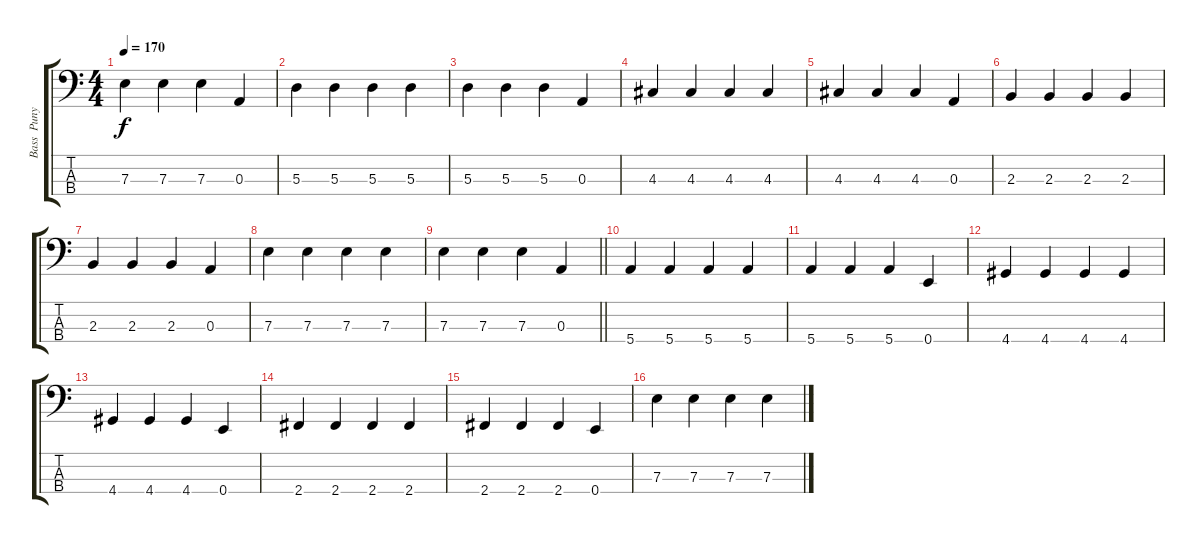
\track ("Bass  Punya Gitar Da" "Bass  Puny") {instrument electricbasspick}
\staff {score tabs}
\tuning (G2 D2 A1 E1) {hide}
\ts (4 4)
\tempo 170
\clef f4
\ks c
7.3.4{dy f} 7.3.4 7.3.4 0.3.4 |
5.3.4 5.3.4 5.3.4 5.3.4 |
5.3.4 5.3.4 5.3.4 0.3.4 |
4.3.4 4.3.4 4.3.4 4.3.4 |
4.3.4 4.3.4 4.3.4 0.3.4 |
2.3.4 2.3.4 2.3.4 2.3.4 |
2.3.4 2.3.4 2.3.4 0.3.4 |
7.3.4 7.3.4 7.3.4 7.3.4 |
\barLineRight lightlight
7.3.4 7.3.4 7.3.4 0.3.4 |
5.4.4 5.4.4 5.4.4 5.4.4 |
5.4.4 5.4.4 5.4.4 0.4.4 |
4.4.4 4.4.4 4.4.4 4.4.4 |
4.4.4 4.4.4 4.4.4 0.4.4 |
2.4.4 2.4.4 2.4.4 2.4.4 |
2.4.4 2.4.4 2.4.4 0.4.4 |
7.3.4 7.3.4 7.3.4 7.3.4
